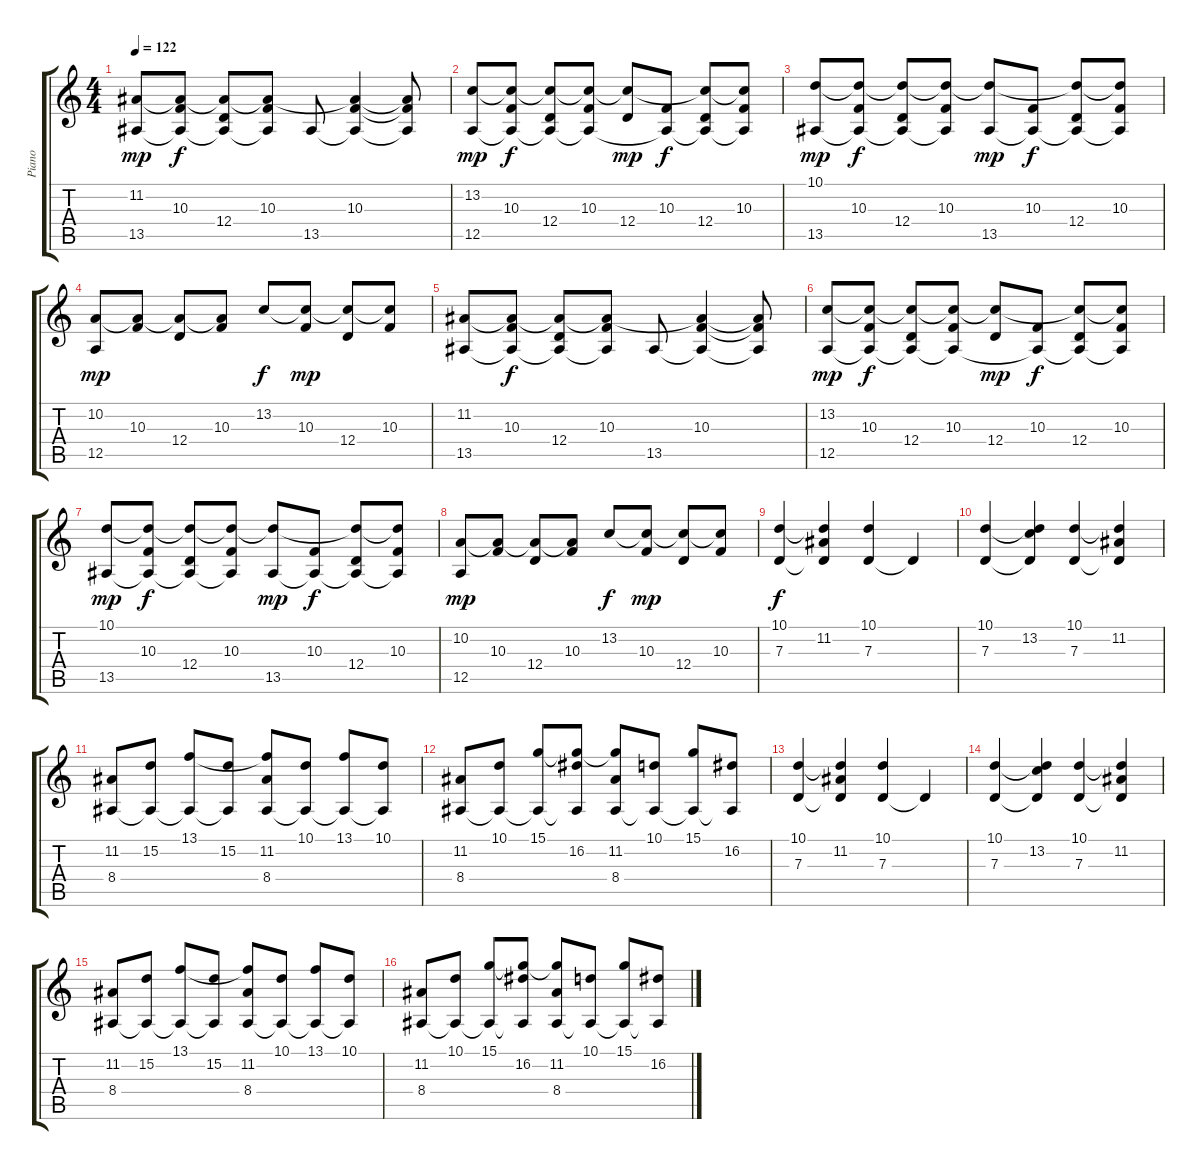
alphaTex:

\track ("Piano" "Piano") {mute instrument brightacousticpiano}
\staff {score tabs}
\tuning (E4 B3 G3 D3 A2 E2) {hide}
\ts (4 4)
\tempo 122
\clef g2
\ks c
(11.2 13.5).8{dy mp} (11.2{t} 10.3 13.5{t}).8{dy f} (11.2{t} 12.4 13.5{t}).8 (11.2{t} 10.3 13.5{t}).8 13.5.8 (11.2{t} 10.3 13.5{t}).4 (11.2{t} 10.3{t} 13.5{t}).8 |
(13.2 12.5).8{dy mp} (13.2{t} 10.3 12.5{t}).8{dy f} (13.2{t} 12.4 12.5{t}).8 (13.2{t} 10.3 12.5{t}).8 (13.2{t} 12.4).8{dy mp} (10.3 12.5{t}).8{dy f} (13.2{t} 12.4 12.5{t}).8 (13.2{t} 10.3 12.5{t}).8 |
(10.1 13.5).8{dy mp} (10.1{t} 10.3 13.5{t}).8{dy f} (10.1{t} 12.4 13.5{t}).8 (10.1{t} 10.3 13.5{t}).8 (10.1{t} 13.5).8{dy mp} (10.3 13.5{t}).8{dy f} (10.1{t} 12.4 13.5{t}).8 (10.1{t} 10.3 13.5{t}).8 |
(10.2 12.5).8{dy mp} (10.2{t} 10.3).8 (10.2{t} 12.4).8 (10.2{t} 10.3).8 13.2.8{dy f} (13.2{t} 10.3).8{dy mp} (13.2{t} 12.4).8 (13.2{t} 10.3).8 |
(11.2 13.5).8 (11.2{t} 10.3 13.5{t}).8{dy f} (11.2{t} 12.4 13.5{t}).8 (11.2{t} 10.3 13.5{t}).8 13.5.8 (11.2{t} 10.3 13.5{t}).4 (11.2{t} 10.3{t} 13.5{t}).8 |
(13.2 12.5).8{dy mp} (13.2{t} 10.3 12.5{t}).8{dy f} (13.2{t} 12.4 12.5{t}).8 (13.2{t} 10.3 12.5{t}).8 (13.2{t} 12.4).8{dy mp} (10.3 12.5{t}).8{dy f} (13.2{t} 12.4 12.5{t}).8 (13.2{t} 10.3 12.5{t}).8 |
(10.1 13.5).8{dy mp} (10.1{t} 10.3 13.5{t}).8{dy f} (10.1{t} 12.4 13.5{t}).8 (10.1{t} 10.3 13.5{t}).8 (10.1{t} 13.5).8{dy mp} (10.3 13.5{t}).8{dy f} (10.1{t} 12.4 13.5{t}).8 (10.1{t} 10.3 13.5{t}).8 |
(10.2 12.5).8{dy mp} (10.2{t} 10.3).8 (10.2{t} 12.4).8 (10.2{t} 10.3).8 13.2.8{dy f} (13.2{t} 10.3).8{dy mp} (13.2{t} 12.4).8 (13.2{t} 10.3).8 |
(10.1 7.3).4{dy f} (10.1{t} 11.2 7.3{t}).4 (10.1 7.3).4 7.3{t}.4 |
(10.1 7.3).4 (10.1{t} 13.2 7.3{t}).4 (10.1 7.3).4 (10.1{t} 11.2 7.3{t}).4 |
(11.2 8.4).8 (15.2 8.4{t}).8 (13.1 8.4{t}).8 (15.2 8.4{t}).8 (13.1{t} 11.2 8.4).8 (10.1 8.4{t}).8 (13.1 8.4{t}).8 (10.1 8.4{t}).8 |
(11.2 8.4).8 (10.1 8.4{t}).8 (15.1 8.4{t}).8 (15.1{t} 16.2 8.4{t}).8 (15.1{t} 11.2 8.4).8 (10.1 8.4{t}).8 (15.1 8.4{t}).8 (16.2 8.4{t}).8 |
(10.1 7.3).4 (10.1{t} 11.2 7.3{t}).4 (10.1 7.3).4 7.3{t}.4 |
(10.1 7.3).4 (10.1{t} 13.2 7.3{t}).4 (10.1 7.3).4 (10.1{t} 11.2 7.3{t}).4 |
(11.2 8.4).8 (15.2 8.4{t}).8 (13.1 8.4{t}).8 (15.2 8.4{t}).8 (13.1{t} 11.2 8.4).8 (10.1 8.4{t}).8 (13.1 8.4{t}).8 (10.1 8.4{t}).8 |
(11.2 8.4).8 (10.1 8.4{t}).8 (15.1 8.4{t}).8 (15.1{t} 16.2 8.4{t}).8 (15.1{t} 11.2 8.4).8 (10.1 8.4{t}).8 (15.1 8.4{t}).8 (16.2 8.4{t}).8
